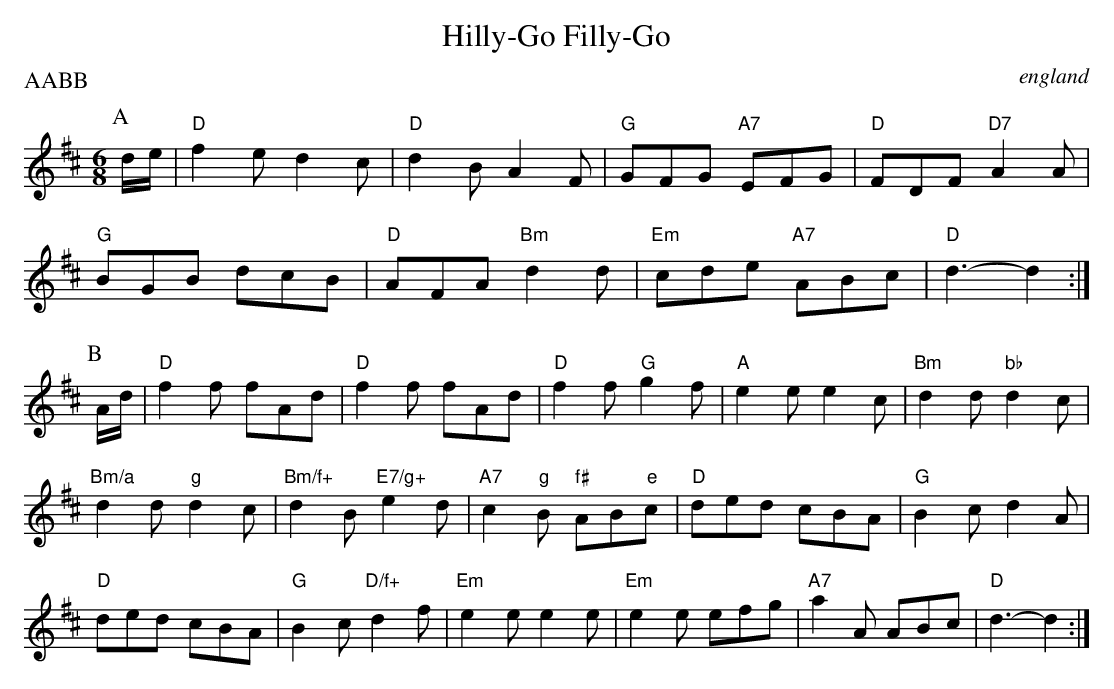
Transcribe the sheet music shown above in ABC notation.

X:1
T:Hilly-Go Filly-Go
O:england
P:AABB
M:6/8
K:D
P:A
d/2e/2|"D"f2e d2c|"D"d2B A2F|"G"GFG "A7"EFG|"D"FDF "D7"A2A|
"G"BGB dcB|"D"AFA "Bm"d2d|"Em"cde "A7"ABc|"D"d3 -d2:|
P:B
A/2d/2|"D"f2f fAd|"D"f2f fAd|"D"f2f "G"g2f|"A"e2e e2c|"Bm"d2d "bb"d2c|
"Bm/a"d2d "g"d2c|"Bm/f+"d2B "E7/g+"e2d|"A7"c2"g"B "f#"AB"e"c|"D"ded cBA|\
"G"B2c d2A|
"D"ded cBA|"G"B2c "D/f+"d2f|"Em"e2e e2e|"Em"e2e efg|"A7"a2A ABc|"D"d3 -d2:|
